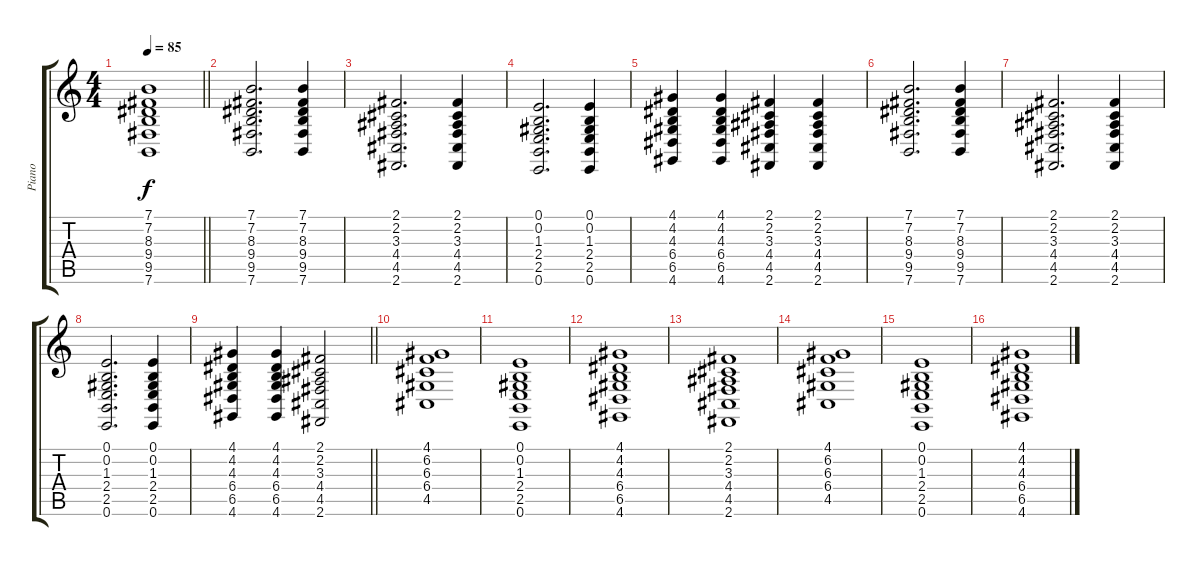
\track ("Piano" "Piano") {instrument brightacousticpiano}
\staff {score tabs}
\tuning (E4 B3 G3 D3 A2 E2) {hide}
\ts (4 4)
\tempo 85
\clef g2
\barLineRight lightlight
\ks c
(7.1 7.2 8.3 9.4 9.5 7.6).1{dy f} |
(7.1 7.2 8.3 9.4 9.5 7.6).2{d volume 12} (7.1 7.2 8.3 9.4 9.5 7.6).4 |
(2.1 2.2 3.3 4.4 4.5 2.6).2{d} (2.1 2.2 3.3 4.4 4.5 2.6).4 |
(0.1 0.2 1.3 2.4 2.5 0.6).2{d} (0.1 0.2 1.3 2.4 2.5 0.6).4 |
(4.1 4.2 4.3 6.4 6.5 4.6).4 (4.1 4.2 4.3 6.4 6.5 4.6).4 (2.1 2.2 3.3 4.4 4.5 2.6).4 (2.1 2.2 3.3 4.4 4.5 2.6).4 |
(7.1 7.2 8.3 9.4 9.5 7.6).2{d} (7.1 7.2 8.3 9.4 9.5 7.6).4 |
(2.1 2.2 3.3 4.4 4.5 2.6).2{d} (2.1 2.2 3.3 4.4 4.5 2.6).4 |
(0.1 0.2 1.3 2.4 2.5 0.6).2{d} (0.1 0.2 1.3 2.4 2.5 0.6).4 |
\barLineRight lightlight
(4.1 4.2 4.3 6.4 6.5 4.6).4 (4.1 4.2 4.3 6.4 6.5 4.6).4 (2.1 2.2 3.3 4.4 4.5 2.6).2 |
(4.1 6.2 6.3 6.4 4.5).1{volume 13} |
(0.1 0.2 1.3 2.4 2.5 0.6).1 |
(4.1 4.2 4.3 6.4 6.5 4.6).1 |
(2.1 2.2 3.3 4.4 4.5 2.6).1 |
(4.1 6.2 6.3 6.4 4.5).1 |
(0.1 0.2 1.3 2.4 2.5 0.6).1 |
(4.1 4.2 4.3 6.4 6.5 4.6).1
